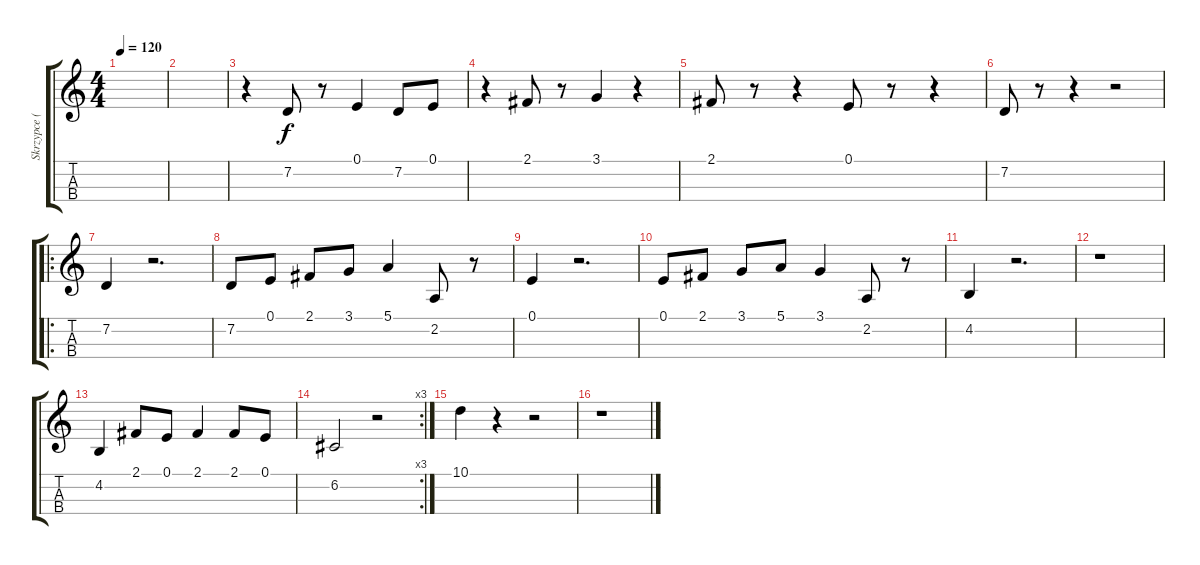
\track ("Skrzypce (Wojciech Czemplik)" "Skrzypce (") {instrument violin}
\staff {score tabs}
\tuning (E4 G3 D3 A2) {hide}
\ts (4 4)
\tempo 120
\clef g2
\ks c
|
|
r.4 7.2.8 r.8 0.1.4 7.2.8 0.1.8 |
r.4 2.1.8 r.8 3.1.4 r.4 |
2.1.8 r.8 r.4 0.1.8 r.8 r.4 |
7.2.8 r.8 r.4 r.2 |
\ro
7.2.4 r.2{d} |
7.2.8 0.1.8 2.1.8 3.1.8 5.1.4 2.2.8 r.8 |
0.1.4 r.2{d} |
0.1.8 2.1.8 3.1.8 5.1.8 3.1.4 2.2.8 r.8 |
4.2.4 r.2{d} |
r.1 |
4.2.4 2.1.8 0.1.8 2.1.4 2.1.8 0.1.8 |
\rc 3
6.2.2 r.2 |
10.1.4 r.4 r.2 |
r.1
